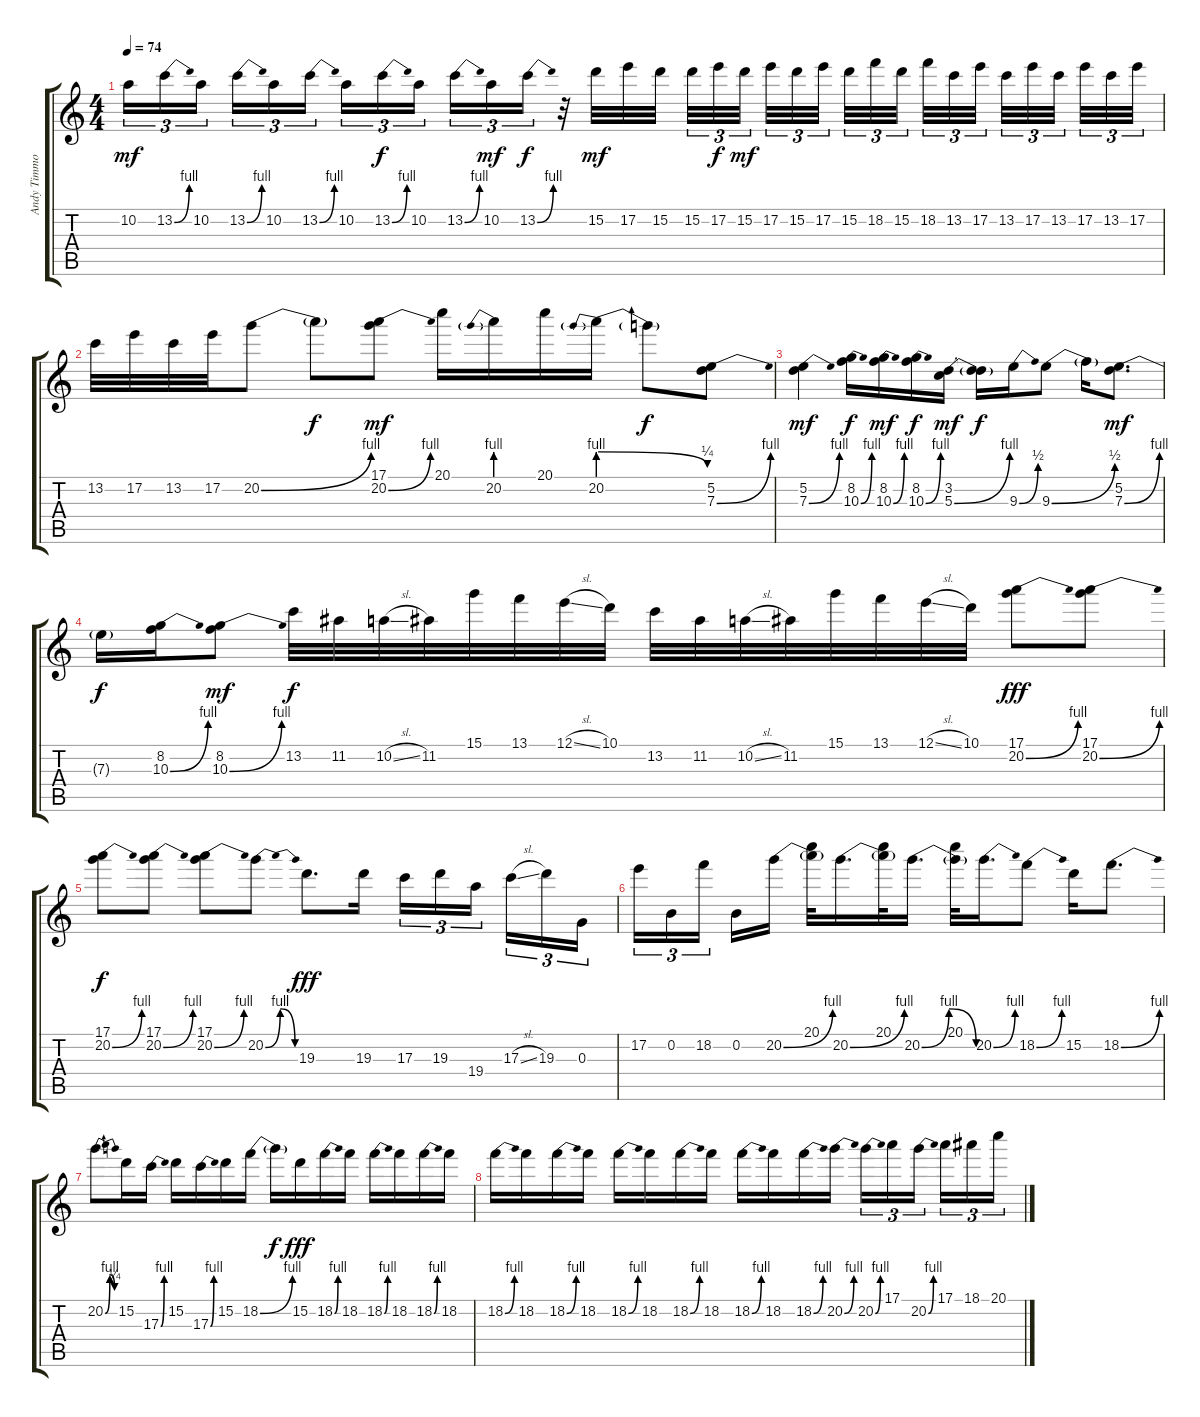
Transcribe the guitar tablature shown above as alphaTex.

\track ("Andy Timmons" "Andy Timmo") {instrument distortionguitar}
\staff {score tabs}
\tuning (E4 B3 G3 D3 A2 E2) {hide}
\ts (4 4)
\tempo 74
\clef g2
\ks c
10.2.16{tu (3 2) txt "" dy mf} 13.2{be (bend 0 0 60 4)}.16{tu (3 2)} 10.2.16{tu (3 2) beam splitsecondary} 13.2{be (bend 0 0 60 4)}.16{tu (3 2)} 10.2.16{tu (3 2)} 13.2{be (bend 0 0 60 4)}.16{tu (3 2)} 10.2.16{tu (3 2)} 13.2{be (bend 0 0 60 4)}.16{tu (3 2) dy f} 10.2.16{tu (3 2) beam splitsecondary} 13.2{be (bend 0 0 60 4)}.16{tu (3 2)} 10.2.16{tu (3 2) dy mf} 13.2{be (bend 0 0 60 4)}.16{tu (3 2) dy f} r.32 15.2.32{dy mf} 17.2.32 15.2.32{beam splitsecondary} 15.2.32{tu (3 2)} 17.2.32{tu (3 2) dy f} 15.2.32{tu (3 2) dy mf beam splitsecondary} 17.2.32{tu (3 2)} 15.2.32{tu (3 2)} 17.2.32{tu (3 2)} 15.2.32{tu (3 2)} 18.2.32{tu (3 2)} 15.2.32{tu (3 2) beam splitsecondary} 18.2.32{tu (3 2)} 13.2.32{tu (3 2)} 17.2.32{tu (3 2) beam splitsecondary} 13.2.32{tu (3 2)} 17.2.32{tu (3 2)} 13.2.32{tu (3 2) beam splitsecondary} 17.2.32{tu (3 2)} 13.2.32{tu (3 2)} 17.2.32{tu (3 2)} |
13.2.32{txt ""} 17.2.32 13.2.32 17.2.32 20.2{be (bend 0 0 60 4)}.8 20.2{t}.8{dy f} (17.1 20.2{be (bend 0 0 60 4)}).8{dy mf} 20.1.16 20.2{be (prebend 0 4 60 4)}.16 20.1.16 20.2{be (prebendrelease 0 4 60 1)}.16 20.2{t}.8{dy f} (5.2 7.3{be (bend 0 0 60 4)}).8 |
(5.2 7.3{be (bend 0 0 60 4)}).4{txt "" dy mf} (8.2 10.3{be (bend 0 0 60 4)}).16{dy f} (8.2 10.3{be (bend 0 0 60 4)}).16{dy mf} (8.2 10.3{be (bend 0 0 60 4)}).16{dy f} (3.2 5.3{be (bend 0 0 60 4)}).16{dy mf} (3.2{t} 5.3{t}).16{dy f} 9.3{be (bend 0 0 60 2)}.16 9.3{be (bend 0 0 60 2)}.8 9.3{t}.16 (5.2 7.3{be (bend 0 0 60 4)}).8{d dy mf} |
7.3{t}.16{dy f} (8.2 10.3{be (bend 0 0 60 4)}).16 (8.2 10.3{be (bend 0 0 60 4)}).8{dy mf} 13.2.32{dy f} 11.2.32 10.2{sl}.32 11.2.32 15.1.32 13.1.32 12.1{sl}.32 10.1.32 13.2.32 11.2.32 10.2{sl}.32 11.2.32 15.1.32 13.1.32 12.1{sl}.32 10.1.32 (17.1 20.2{be (bend 0 0 60 4)}).8{dy fff} (17.1 20.2{be (bend 0 0 60 4)}).8 |
(17.1 20.2{be (bend 0 0 60 4)}).8{txt "" dy f} (17.1 20.2{be (bend 0 0 60 4)}).8 (17.1 20.2{be (bend 0 0 60 4)}).8 20.2{be (bendrelease 0 0 15 4 42 4 60 0)}.8 19.3.8{d dy fff} 19.3.16 17.3.16{tu (3 2)} 19.3.16{tu (3 2)} 19.4.16{tu (3 2) beam splitsecondary} 17.3{sl}.16{tu (3 2)} 19.3.16{tu (3 2)} 0.3.16{tu (3 2)} |
17.2.16{tu (3 2) txt ""} 0.2.16{tu (3 2)} 18.2.16{tu (3 2) beam splitsecondary} 0.2.16 20.2{be (bend 0 0 60 4)}.16 (20.1 20.2{t}).32 20.2{be (bend 0 0 60 4)}.16{d} (20.1 20.2{t}).32 20.2{be (bendrelease 0 0 15 4 45 4 60 0)}.16{d} (20.1 20.2{t}).32 20.2{be (bend 0 0 60 4)}.16{d} 18.2{be (bend 0 0 60 4)}.8 15.2.16 18.2{be (bend 0 0 60 4)}.8{d} |
20.2{be (bendrelease 0 0 15 4 36 4 60 1)}.8{txt ""} 15.2.16 17.3{be (bend 0 0 60 4)}.16 15.2.16 17.3{be (bend 0 0 60 4)}.16 15.2.16 18.2{be (bend 0 0 60 4)}.16 18.2{t}.16{dy f} 15.2.16{dy fff} 18.2{be (bend 0 0 60 4)}.16 18.2.16 18.2{be (bend 0 0 60 4)}.16 18.2.16 18.2{be (bend 0 0 60 4)}.16 18.2.16 |
18.2{be (bend 0 0 60 4)}.16 18.2.16 18.2{be (bend 0 0 60 4)}.16 18.2.16 18.2{be (bend 0 0 60 4)}.16 18.2.16 18.2{be (bend 0 0 60 4)}.16 18.2.16 18.2{be (bend 0 0 60 4)}.16 18.2.16 18.2{be (bend 0 0 60 4)}.16 20.2{be (bend 0 0 60 4)}.16 20.2{be (bend 0 0 60 4)}.16{tu (3 2)} 17.1.16{tu (3 2)} 20.2{be (bend 0 0 60 4)}.16{tu (3 2) beam splitsecondary} 17.1.16{tu (3 2)} 18.1.16{tu (3 2)} 20.1.16{tu (3 2)}
